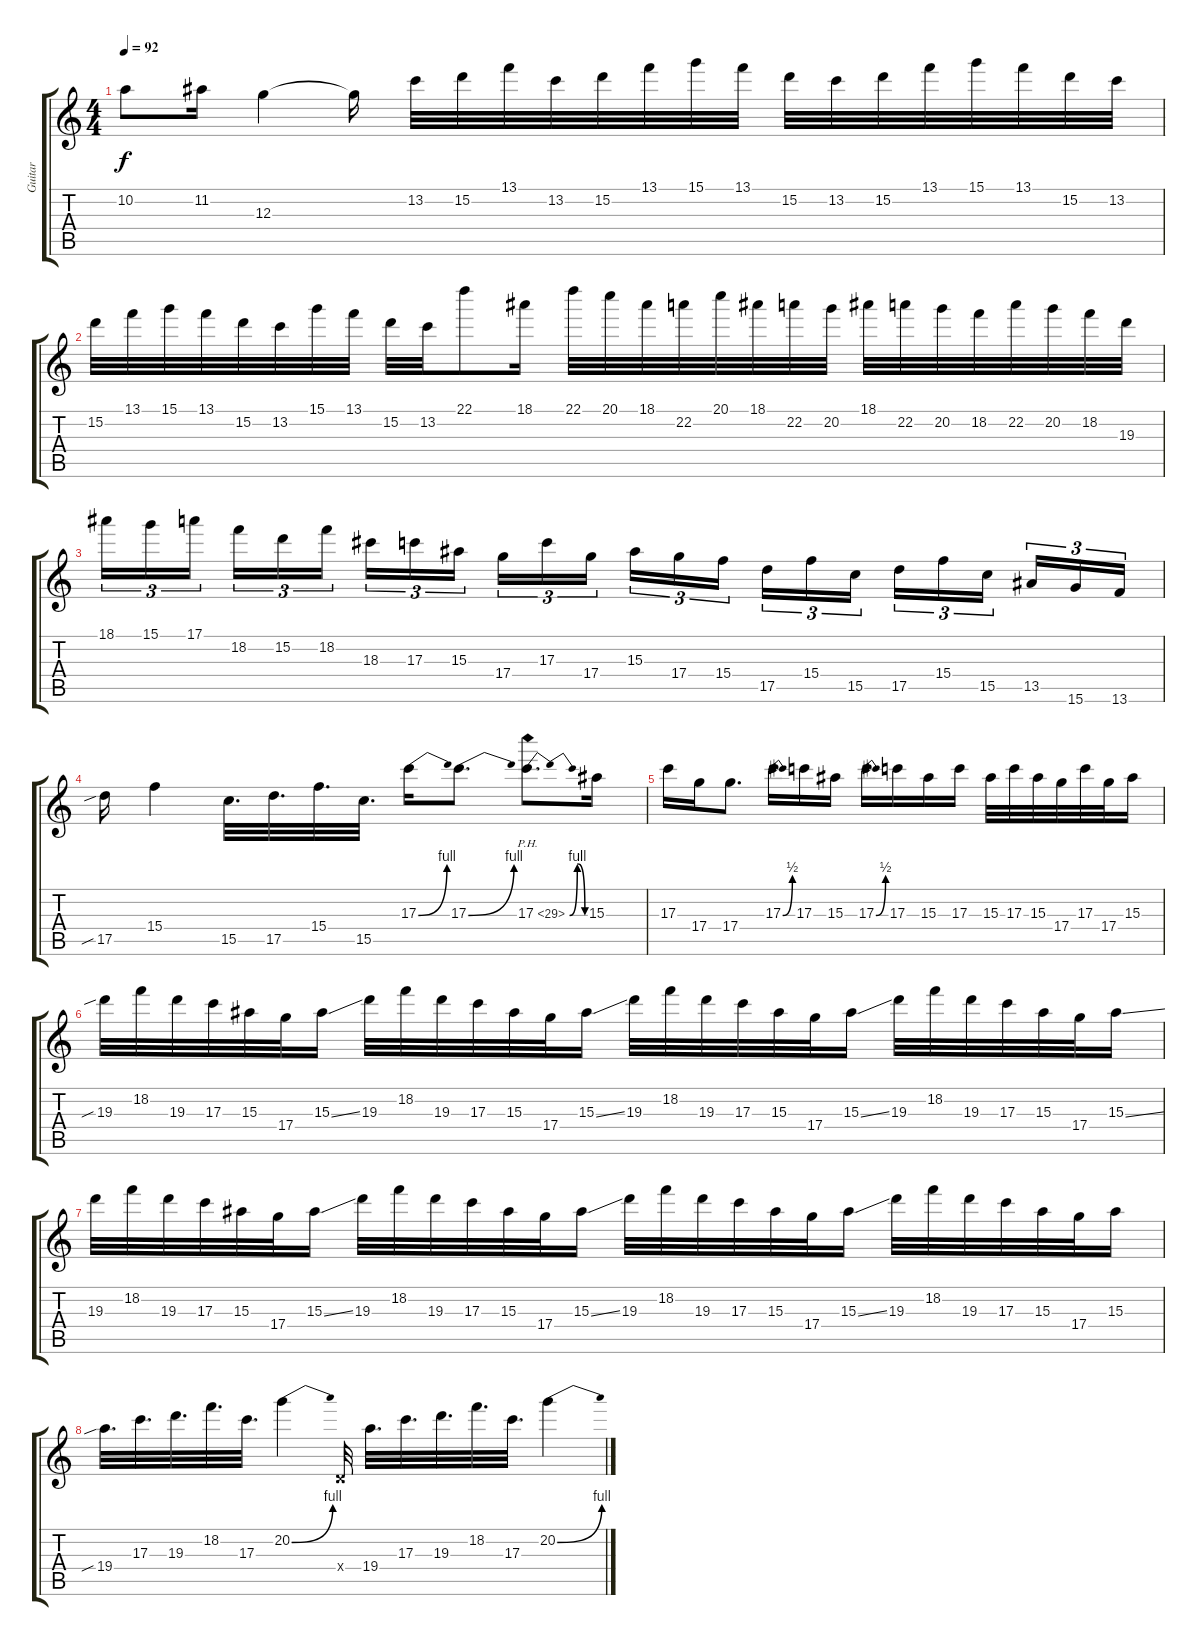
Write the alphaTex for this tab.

\track ("Guitar" "Guitar") {instrument overdrivenguitar}
\staff {score tabs}
\tuning (E4 B3 G3 D3 A2 E2) {hide}
\ts (4 4)
\tempo 92
\clef g2
\ks c
10.2{t}.8{dy f} 11.2.16 12.3.4 12.3{t}.16 13.2.32 15.2.32 13.1.32 13.2.32 15.2.32 13.1.32 15.1.32 13.1.32 15.2.32 13.2.32 15.2.32 13.1.32 15.1.32 13.1.32 15.2.32 13.2.32 |
15.2.32 13.1.32 15.1.32 13.1.32 15.2.32 13.2.32 15.1.32 13.1.32 15.2.32 13.2.32 22.1.8 18.1.16 22.1.32 20.1.32 18.1.32 22.2.32 20.1.32 18.1.32 22.2.32 20.2.32 18.1.32 22.2.32 20.2.32 18.2.32 22.2.32 20.2.32 18.2.32 19.3.32 |
18.1.16{tu (3 2)} 15.1.16{tu (3 2)} 17.1.16{tu (3 2) beam splitsecondary} 18.2.16{tu (3 2)} 15.2.16{tu (3 2)} 18.2.16{tu (3 2)} 18.3.16{tu (3 2)} 17.3.16{tu (3 2)} 15.3.16{tu (3 2) beam splitsecondary} 17.4.16{tu (3 2)} 17.3.16{tu (3 2)} 17.4.16{tu (3 2)} 15.3.16{tu (3 2)} 17.4.16{tu (3 2)} 15.4.16{tu (3 2) beam splitsecondary} 17.5.16{tu (3 2)} 15.4.16{tu (3 2)} 15.5.16{tu (3 2)} 17.5.16{tu (3 2)} 15.4.16{tu (3 2)} 15.5.16{tu (3 2) beam splitsecondary} 13.5.16{tu (3 2)} 15.6.16{tu (3 2)} 13.6.16{tu (3 2)} |
17.5{sib}.16 15.4.4 15.5.32{d} 17.5.32{d} 15.4.32{d} 15.5.32{d} 17.3{be (bend 0 0 60 4)}.16 17.3{be (bend 0 0 60 4)}.8{d} 17.3{be (bendrelease 0 0 10 4 30 4 60 0) ph 12}.8{d} 15.3.16 |
17.3.16 17.4.16 17.4.8{d} 17.3{be (bend 0 0 60 2)}.16 17.3.16 15.3.16 17.3{be (bend 0 0 60 2)}.16 17.3.16 15.3.16 17.3.16 15.3.32 17.3.32 15.3.32 17.4.32 17.3.32 17.4.32 15.3.16 |
19.3{sib}.32 18.2.32 19.3.32 17.3.32 15.3.32 17.4.32 15.3{ss}.16 19.3.32 18.2.32 19.3.32 17.3.32 15.3.32 17.4.32 15.3{ss}.16 19.3.32 18.2.32 19.3.32 17.3.32 15.3.32 17.4.32 15.3{ss}.16 19.3.32 18.2.32 19.3.32 17.3.32 15.3.32 17.4.32 15.3{ss}.16 |
19.3.32 18.2.32 19.3.32 17.3.32 15.3.32 17.4.32 15.3{ss}.16 19.3.32 18.2.32 19.3.32 17.3.32 15.3.32 17.4.32 15.3{ss}.16 19.3.32 18.2.32 19.3.32 17.3.32 15.3.32 17.4.32 15.3{ss}.16 19.3.32 18.2.32 19.3.32 17.3.32 15.3.32 17.4.32 15.3.16 |
19.4{sib}.32{d} 17.3.32{d} 19.3.32{d} 18.2.32{d} 17.3.32{d} 20.2{be (bend 0 0 60 4)}.4 0.4{x}.32 19.4.32{d} 17.3.32{d} 19.3.32{d} 18.2.32{d} 17.3.32{d} 20.2{be (bend 0 0 60 4)}.4
